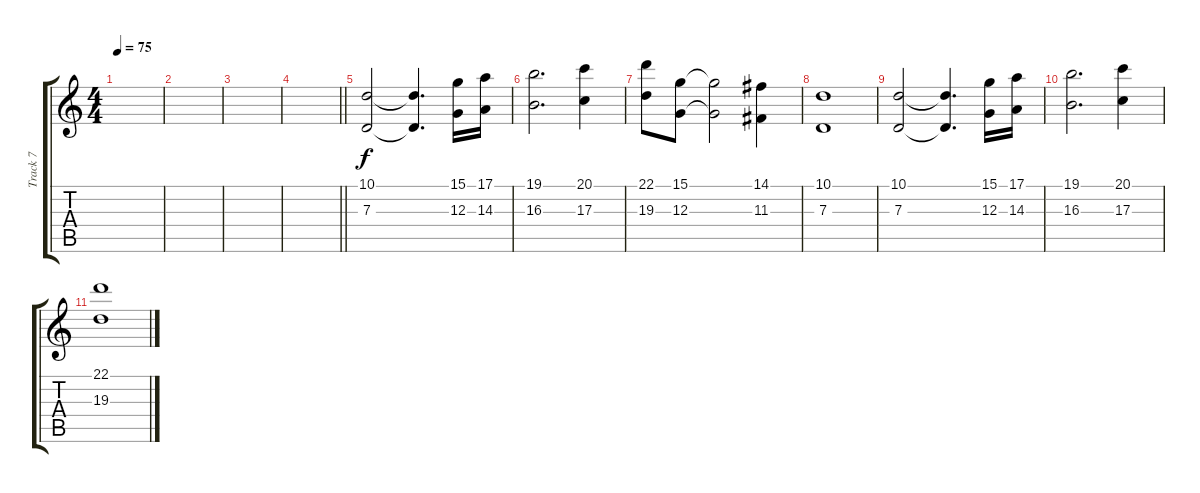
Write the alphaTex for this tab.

\track ("Track 7" "Track 7") {instrument stringensemble1}
\staff {score tabs}
\tuning (E4 B3 G3 D3 A2 E2) {hide}
\ts (4 4)
\tempo 75
\clef g2
\ks c
|
|
|
\barLineRight lightlight
|
\section ("" "")
(10.1 7.3).2 (10.1{t} 7.3{t}).4{d} (15.1 12.3).16 (17.1 14.3).16 |
(19.1 16.3).2{d} (20.1 17.3).4 |
(22.1 19.3).8 (15.1 12.3).8 (15.1{t} 12.3{t}).2 (14.1 11.3).4 |
(10.1 7.3).1 |
(10.1 7.3).2 (10.1{t} 7.3{t}).4{d} (15.1 12.3).16 (17.1 14.3).16 |
(19.1 16.3).2{d} (20.1 17.3).4 |
(22.1 19.3).1
